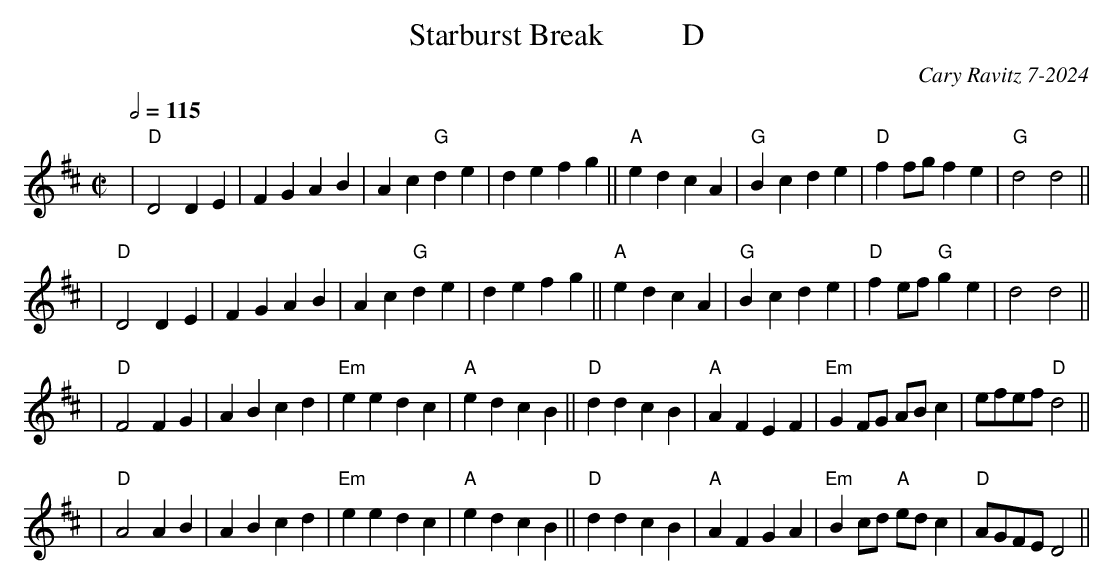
X:1
T: Starburst Break          D
C: Cary Ravitz 7-2024
M: C|
L: 1/8
Q: 1/2=115
K: D
| "D"D4 D2 E2 | F2G2A2B2 | A2c2 "G"d2 e2|  d2e2f2g2 || "A"e2d2c2A2 | "G"B2 c2 d2 e2 | "D"f2fg f2e2 | "G"d4 d4 ||
| "D"D4 D2 E2 | F2G2A2B2 | A2c2 "G"d2 e2|  d2e2f2g2 || "A"e2d2c2A2 | "G"B2 c2 d2 e2 | "D"f2ef "G"g2e2 | d4 d4 ||
| "D"F4 F2 G2 | A2 B2 c2d2 | "Em"e2e2d2c2 | "A"e2 d2c2B2 || "D"d2d2c2B2  | "A"A2F2 E2F2 | "Em"G2FG ABc2 | efef "D"d4 ||
| "D"A4 A2 B2 | A2 B2 c2d2 | "Em"e2e2d2c2 | "A"e2 d2c2B2  || "D"d2d2c2B2 | "A"A2F2 G2 A2 | "Em"B2cd "A"edc2 | "D"AGFE D4 ||
